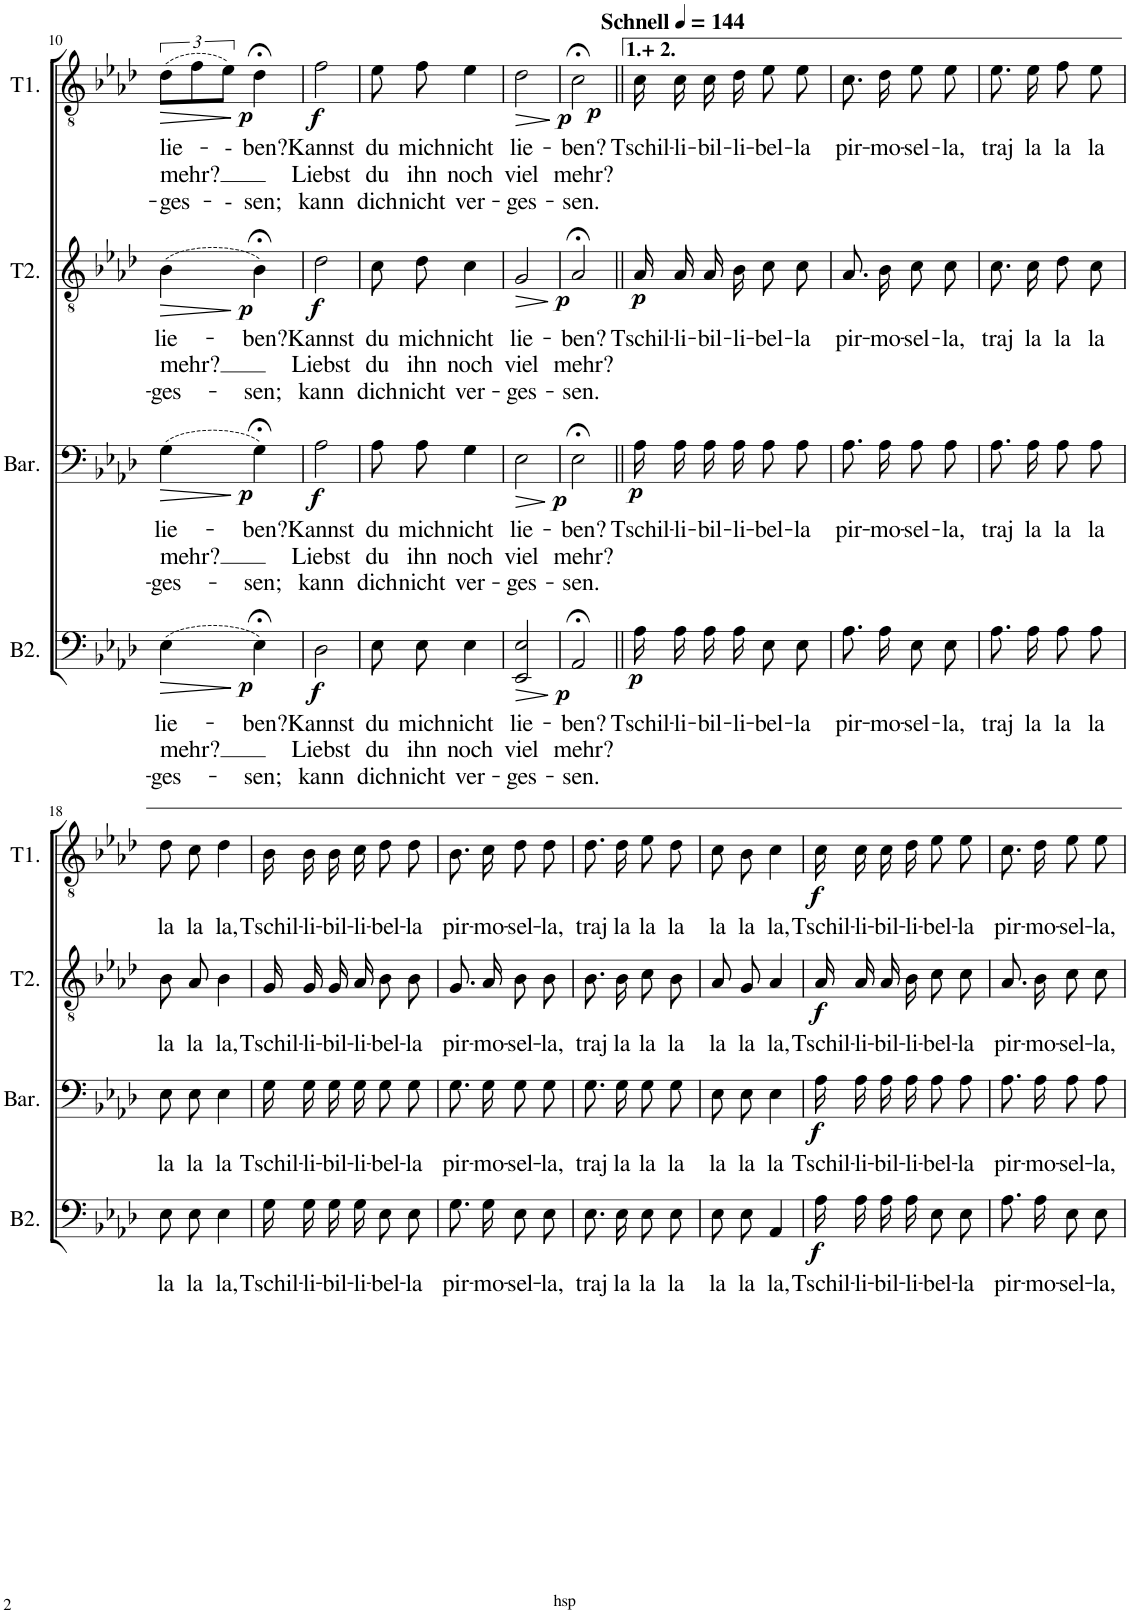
**kern	**text	**text	**text	**dynam	**kern	**text	**text	**text	**dynam	**kern	**text	**text	**text	**dynam	**kern	**text	**text	**text	**dynam
*part4	*part4	*part4	*part4	*part4	*part3	*part3	*part3	*part3	*part3	*part2	*part2	*part2	*part2	*part2	*part1	*part1	*part1	*part1	*part1
*staff4	*staff4	*staff4	*staff4	*staff4	*staff3	*staff3	*staff3	*staff3	*staff3	*staff2	*staff2	*staff2	*staff2	*staff2	*staff1	*staff1	*staff1	*staff1	*staff1
*I"Bas 2	*	*	*	*	*I"Bariton	*	*	*	*	*I"Tenor 2	*	*	*	*	*I"Tenor 1	*	*	*	*
*I'B2.	*	*	*	*	*I'Bar.	*	*	*	*	*I'T2.	*	*	*	*	*I'T1.	*	*	*	*
!!LO:PB:g=z
*clefF4	*	*	*	*	*clefF4	*	*	*	*	*clefGv2	*	*	*	*	*clefGv2	*	*	*	*
*k[b-e-a-d-]	*	*	*	*	*k[b-e-a-d-]	*	*	*	*	*k[b-e-a-d-]	*	*	*	*	*k[b-e-a-d-]	*	*	*	*
*M2/4	*	*	*	*	*M2/4	*	*	*	*	*M2/4	*	*	*	*	*M2/4	*	*	*	*
=10	=10	=10	=10	=10	=10	=10	=10	=10	=10	=10	=10	=10	=10	=10	=10	=10	=10	=10	=10
!	!LO:LY:b	!LO:LY:b	!LO:LY:b	!LO:HP:b	!	!LO:LY:b	!LO:LY:b	!LO:LY:b	!LO:HP:b	!	!LO:LY:b	!LO:LY:b	!LO:LY:b	!LO:HP:b	!	!LO:LY:b	!LO:LY:b	!LO:LY:b	!LO:HP:b
(4E-\	lie-	mehr?	ges-	>	(4G\	lie-	mehr?	ges-	>	(4B-\	lie-	mehr?	ges-	>	(12d-\L	lie-	mehr?	ges-	>
.	.	.	.	.	.	.	.	.	.	.	.	.	.	.	12f\	.	.	.	.
!	!	!	!	!	!	!	!	!	!	!	!	!	!	!	!	!LO:LY:b	!	!LO:LY:b	!
.	.	.	.	.	.	.	.	.	.	.	.	.	.	.	12e-\J)	-	.	-	.
!	!LO:LY:b	!	!LO:LY:b	!LO:DY:n=1:b	!	!LO:LY:b	!	!LO:LY:b	!LO:DY:n=1:b	!	!LO:LY:b	!	!LO:LY:b	!LO:DY:n=1:b	!	!LO:LY:b	!	!LO:LY:b	!LO:DY:n=1:b
4E-;<\)	ben?	.	sen;	] p	4G;<\)	ben?	.	sen;	] p	4B-;<\)	ben?	.	sen;	] p	4d-;<\	ben?	.	sen;	] p
=11	=11	=11	=11	=11	=11	=11	=11	=11	=11	=11	=11	=11	=11	=11	=11	=11	=11	=11	=11
!	!LO:LY:b	!LO:LY:b	!LO:LY:b	!LO:DY:b	!	!LO:LY:b	!LO:LY:b	!LO:LY:b	!LO:DY:b	!	!LO:LY:b	!LO:LY:b	!LO:LY:b	!LO:DY:b	!	!LO:LY:b	!LO:LY:b	!LO:LY:b	!LO:DY:b
2D-\	Kannst	Liebst	kann	f	2A-\	Kannst	Liebst	kann	f	2d-\	Kannst	Liebst	kann	f	2f\	Kannst	Liebst	kann	f
=12	=12	=12	=12	=12	=12	=12	=12	=12	=12	=12	=12	=12	=12	=12	=12	=12	=12	=12	=12
!	!LO:LY:b	!LO:LY:b	!LO:LY:b	!	!	!LO:LY:b	!LO:LY:b	!LO:LY:b	!	!	!LO:LY:b	!LO:LY:b	!LO:LY:b	!	!	!LO:LY:b	!LO:LY:b	!LO:LY:b	!
8E-\L	du	du	dich	.	8A-\L	du	du	dich	.	8c\L	du	du	dich	.	8e-\	du	du	dich	.
!	!LO:LY:b	!LO:LY:b	!LO:LY:b	!	!	!LO:LY:b	!LO:LY:b	!LO:LY:b	!	!	!LO:LY:b	!LO:LY:b	!LO:LY:b	!	!	!LO:LY:b	!LO:LY:b	!LO:LY:b	!
8E-\J	mich	ihn	nicht	.	8A-\J	mich	ihn	nicht	.	8d-\J	mich	ihn	nicht	.	8f\	mich	ihn	nicht	.
!	!LO:LY:b	!LO:LY:b	!LO:LY:b	!	!	!LO:LY:b	!LO:LY:b	!LO:LY:b	!	!	!LO:LY:b	!LO:LY:b	!LO:LY:b	!	!	!LO:LY:b	!LO:LY:b	!LO:LY:b	!
4E-\	nicht	noch	ver-	.	4G\	nicht	noch	ver-	.	4c\	nicht	noch	ver-	.	4e-\	nicht	noch	ver-	.
=13	=13	=13	=13	=13	=13	=13	=13	=13	=13	=13	=13	=13	=13	=13	=13	=13	=13	=13	=13
!	!LO:LY:b	!LO:LY:b	!LO:LY:b	!LO:HP:b	!	!LO:LY:b	!LO:LY:b	!LO:LY:b	!LO:HP:b	!	!LO:LY:b	!LO:LY:b	!LO:LY:b	!LO:HP:b	!	!LO:LY:b	!LO:LY:b	!LO:LY:b	!LO:HP:b
2EE-/ 2E-/	lie-	viel	ges-	>	2E-\	lie-	viel	ges-	>	2G/	lie-	viel	ges-	>	2d-\	lie-	viel	ges-	>
.	.	.	.	]	.	.	.	.	]	.	.	.	.	]	.	.	.	.	]
=14	=14	=14	=14	=14	=14	=14	=14	=14	=14	=14	=14	=14	=14	=14	=14	=14	=14	=14	=14
!	!LO:LY:b	!LO:LY:b	!LO:LY:b	!LO:DY:b	!	!LO:LY:b	!LO:LY:b	!LO:LY:b	!LO:DY:b	!	!LO:LY:b	!LO:LY:b	!LO:LY:b	!LO:DY:b	!	!LO:LY:b	!LO:LY:b	!LO:LY:b	!LO:DY:b
2AA-;</	ben?	mehr?	sen.	p	2E-;<\	ben?	mehr?	sen.	p	2A-;</	ben?	mehr?	sen.	p	2c;<\	ben?	mehr?	sen.	p
=15||	=15||	=15||	=15||	=15||	=15||	=15||	=15||	=15||	=15||	=15||	=15||	=15||	=15||	=15||	=15||	=15||	=15||	=15||	=15||
*	*	*	*	*	*	*	*	*	*	*	*	*	*	*	*MM144	*	*	*	*
!	!	!	!	!	!	!	!	!	!	!	!	!	!	!	!LO:TX:a:B:t=Schnell	!	!	!	!
!	!LO:LY:b	!	!	!LO:DY:b	!	!LO:LY:b	!	!	!LO:DY:b	!	!LO:LY:b	!	!	!LO:DY:b	!	!LO:LY:b	!	!	!LO:DY:b
16A-\LL	Tschil-	.	.	p	16A-\LL	Tschil-	.	.	p	16A-/LL	Tschil-	.	.	p	16c\	Tschil-	.	.	p
!	!LO:LY:b	!	!	!	!	!LO:LY:b	!	!	!	!	!LO:LY:b	!	!	!	!	!LO:LY:b	!	!	!
16A-\J	li-	.	.	.	16A-\J	li-	.	.	.	16A-/J	li-	.	.	.	16c\	li-	.	.	.
!	!LO:LY:b	!	!	!	!	!LO:LY:b	!	!	!	!	!LO:LY:b	!	!	!	!	!LO:LY:b	!	!	!
16A-\L	bil-	.	.	.	16A-\L	bil-	.	.	.	16A-/L	bil-	.	.	.	16c\	bil-	.	.	.
!	!LO:LY:b	!	!	!	!	!LO:LY:b	!	!	!	!	!LO:LY:b	!	!	!	!	!LO:LY:b	!	!	!
16A-\JJ	li-	.	.	.	16A-\JJ	li-	.	.	.	16B-/JJ	li-	.	.	.	16d-\	li-	.	.	.
!	!LO:LY:b	!	!	!	!	!LO:LY:b	!	!	!	!	!LO:LY:b	!	!	!	!	!LO:LY:b	!	!	!
8E-\L	bel-	.	.	.	8A-\L	bel-	.	.	.	8c\L	bel-	.	.	.	8e-\	bel-	.	.	.
!	!LO:LY:b	!	!	!	!	!LO:LY:b	!	!	!	!	!LO:LY:b	!	!	!	!	!LO:LY:b	!	!	!
8E-\J	la	.	.	.	8A-\J	la	.	.	.	8c\J	la	.	.	.	8e-\	la	.	.	.
=16	=16	=16	=16	=16	=16	=16	=16	=16	=16	=16	=16	=16	=16	=16	=16	=16	=16	=16	=16
!	!LO:LY:b	!	!	!	!	!LO:LY:b	!	!	!	!	!LO:LY:b	!	!	!	!	!LO:LY:b	!	!	!
8.A-\L	pir-	.	.	.	8.A-\L	pir-	.	.	.	8.A-/L	pir-	.	.	.	8.c\	pir-	.	.	.
!	!LO:LY:b	!	!	!	!	!LO:LY:b	!	!	!	!	!LO:LY:b	!	!	!	!	!LO:LY:b	!	!	!
16A-\Jk	mo-	.	.	.	16A-\Jk	mo-	.	.	.	16B-/Jk	mo-	.	.	.	16d-\	mo-	.	.	.
!	!LO:LY:b	!	!	!	!	!LO:LY:b	!	!	!	!	!LO:LY:b	!	!	!	!	!LO:LY:b	!	!	!
8E-\L	sel-	.	.	.	8A-\L	sel-	.	.	.	8c\L	sel-	.	.	.	8e-\	sel-	.	.	.
!	!LO:LY:b	!	!	!	!	!LO:LY:b	!	!	!	!	!LO:LY:b	!	!	!	!	!LO:LY:b	!	!	!
8E-\J	la,	.	.	.	8A-\J	la,	.	.	.	8c\J	la,	.	.	.	8e-\	la,	.	.	.
=17	=17	=17	=17	=17	=17	=17	=17	=17	=17	=17	=17	=17	=17	=17	=17	=17	=17	=17	=17
!	!LO:LY:b	!	!	!	!	!LO:LY:b	!	!	!	!	!LO:LY:b	!	!	!	!	!LO:LY:b	!	!	!
8.A-\L	traj	.	.	.	8.A-\L	traj	.	.	.	8.c\L	traj	.	.	.	8.e-\	traj	.	.	.
!	!LO:LY:b	!	!	!	!	!LO:LY:b	!	!	!	!	!LO:LY:b	!	!	!	!	!LO:LY:b	!	!	!
16A-\Jk	la	.	.	.	16A-\Jk	la	.	.	.	16c\Jk	la	.	.	.	16e-\	la	.	.	.
!	!LO:LY:b	!	!	!	!	!LO:LY:b	!	!	!	!	!LO:LY:b	!	!	!	!	!LO:LY:b	!	!	!
8A-\L	la	.	.	.	8A-\L	la	.	.	.	8d-\L	la	.	.	.	8f\	la	.	.	.
!	!LO:LY:b	!	!	!	!	!LO:LY:b	!	!	!	!	!LO:LY:b	!	!	!	!	!LO:LY:b	!	!	!
8A-\J	la	.	.	.	8A-\J	la	.	.	.	8c\J	la	.	.	.	8e-\	la	.	.	.
!!LO:LB:g=z
=18	=18	=18	=18	=18	=18	=18	=18	=18	=18	=18	=18	=18	=18	=18	=18	=18	=18	=18	=18
!	!LO:LY:b	!	!	!	!	!LO:LY:b	!	!	!	!	!LO:LY:b	!	!	!	!	!LO:LY:b	!	!	!
8E-\L	la	.	.	.	8E-\L	la	.	.	.	8B-/L	la	.	.	.	8d-\	la	.	.	.
!	!LO:LY:b	!	!	!	!	!LO:LY:b	!	!	!	!	!LO:LY:b	!	!	!	!	!LO:LY:b	!	!	!
8E-\J	la	.	.	.	8E-\J	la	.	.	.	8A-/J	la	.	.	.	8c\	la	.	.	.
!	!LO:LY:b	!	!	!	!	!LO:LY:b	!	!	!	!	!LO:LY:b	!	!	!	!	!LO:LY:b	!	!	!
4E-\	la,	.	.	.	4E-\	la	.	.	.	4B-\	la,	.	.	.	4d-\	la,	.	.	.
=19	=19	=19	=19	=19	=19	=19	=19	=19	=19	=19	=19	=19	=19	=19	=19	=19	=19	=19	=19
!	!LO:LY:b	!	!	!	!	!LO:LY:b	!	!	!	!	!LO:LY:b	!	!	!	!	!LO:LY:b	!	!	!
16G\LL	Tschil-	.	.	.	16G\LL	Tschil-	.	.	.	16G/LL	Tschil-	.	.	.	16B-\	Tschil-	.	.	.
!	!LO:LY:b	!	!	!	!	!LO:LY:b	!	!	!	!	!LO:LY:b	!	!	!	!	!LO:LY:b	!	!	!
16G\J	li-	.	.	.	16G\J	li-	.	.	.	16G/J	li-	.	.	.	16B-\	li-	.	.	.
!	!LO:LY:b	!	!	!	!	!LO:LY:b	!	!	!	!	!LO:LY:b	!	!	!	!	!LO:LY:b	!	!	!
16G\L	bil-	.	.	.	16G\L	bil-	.	.	.	16G/L	bil-	.	.	.	16B-\	bil-	.	.	.
!	!LO:LY:b	!	!	!	!	!LO:LY:b	!	!	!	!	!LO:LY:b	!	!	!	!	!LO:LY:b	!	!	!
16G\JJ	li-	.	.	.	16G\JJ	li-	.	.	.	16A-/JJ	li-	.	.	.	16c\	li-	.	.	.
!	!LO:LY:b	!	!	!	!	!LO:LY:b	!	!	!	!	!LO:LY:b	!	!	!	!	!LO:LY:b	!	!	!
8E-\L	bel-	.	.	.	8G\L	bel-	.	.	.	8B-\L	bel-	.	.	.	8d-\	bel-	.	.	.
!	!LO:LY:b	!	!	!	!	!LO:LY:b	!	!	!	!	!LO:LY:b	!	!	!	!	!LO:LY:b	!	!	!
8E-\J	la	.	.	.	8G\J	la	.	.	.	8B-\J	la	.	.	.	8d-\	la	.	.	.
=20	=20	=20	=20	=20	=20	=20	=20	=20	=20	=20	=20	=20	=20	=20	=20	=20	=20	=20	=20
!	!LO:LY:b	!	!	!	!	!LO:LY:b	!	!	!	!	!LO:LY:b	!	!	!	!	!LO:LY:b	!	!	!
8.G\L	pir-	.	.	.	8.G\L	pir-	.	.	.	8.G/L	pir-	.	.	.	8.B-\	pir-	.	.	.
!	!LO:LY:b	!	!	!	!	!LO:LY:b	!	!	!	!	!LO:LY:b	!	!	!	!	!LO:LY:b	!	!	!
16G\Jk	mo-	.	.	.	16G\Jk	mo-	.	.	.	16A-/Jk	mo-	.	.	.	16c\	mo-	.	.	.
!	!LO:LY:b	!	!	!	!	!LO:LY:b	!	!	!	!	!LO:LY:b	!	!	!	!	!LO:LY:b	!	!	!
8E-\L	sel-	.	.	.	8G\L	sel-	.	.	.	8B-\L	sel-	.	.	.	8d-\	sel-	.	.	.
!	!LO:LY:b	!	!	!	!	!LO:LY:b	!	!	!	!	!LO:LY:b	!	!	!	!	!LO:LY:b	!	!	!
8E-\J	la,	.	.	.	8G\J	la,	.	.	.	8B-\J	la,	.	.	.	8d-\	la,	.	.	.
=21	=21	=21	=21	=21	=21	=21	=21	=21	=21	=21	=21	=21	=21	=21	=21	=21	=21	=21	=21
!	!LO:LY:b	!	!	!	!	!LO:LY:b	!	!	!	!	!LO:LY:b	!	!	!	!	!LO:LY:b	!	!	!
8.E-\L	traj	.	.	.	8.G\L	traj	.	.	.	8.B-\L	traj	.	.	.	8.d-\	traj	.	.	.
!	!LO:LY:b	!	!	!	!	!LO:LY:b	!	!	!	!	!LO:LY:b	!	!	!	!	!LO:LY:b	!	!	!
16E-\Jk	la	.	.	.	16G\Jk	la	.	.	.	16B-\Jk	la	.	.	.	16d-\	la	.	.	.
!	!LO:LY:b	!	!	!	!	!LO:LY:b	!	!	!	!	!LO:LY:b	!	!	!	!	!LO:LY:b	!	!	!
8E-\L	la	.	.	.	8G\L	la	.	.	.	8c\L	la	.	.	.	8e-\	la	.	.	.
!	!LO:LY:b	!	!	!	!	!LO:LY:b	!	!	!	!	!LO:LY:b	!	!	!	!	!LO:LY:b	!	!	!
8E-\J	la	.	.	.	8G\J	la	.	.	.	8B-\J	la	.	.	.	8d-\	la	.	.	.
=22	=22	=22	=22	=22	=22	=22	=22	=22	=22	=22	=22	=22	=22	=22	=22	=22	=22	=22	=22
!	!LO:LY:b	!	!	!	!	!LO:LY:b	!	!	!	!	!LO:LY:b	!	!	!	!	!LO:LY:b	!	!	!
8E-\L	la	.	.	.	8E-\L	la	.	.	.	8A-/L	la	.	.	.	8c\	la	.	.	.
!	!LO:LY:b	!	!	!	!	!LO:LY:b	!	!	!	!	!LO:LY:b	!	!	!	!	!LO:LY:b	!	!	!
8E-\J	la	.	.	.	8E-\J	la	.	.	.	8G/J	la	.	.	.	8B-\	la	.	.	.
!	!LO:LY:b	!	!	!	!	!LO:LY:b	!	!	!	!	!LO:LY:b	!	!	!	!	!LO:LY:b	!	!	!
4AA-/	la,	.	.	.	4E-\	la	.	.	.	4A-/	la,	.	.	.	4c\	la,	.	.	.
=23	=23	=23	=23	=23	=23	=23	=23	=23	=23	=23	=23	=23	=23	=23	=23	=23	=23	=23	=23
!	!LO:LY:b	!	!	!LO:DY:b	!	!LO:LY:b	!	!	!LO:DY:b	!	!LO:LY:b	!	!	!LO:DY:b	!	!LO:LY:b	!	!	!LO:DY:b
16A-\LL	Tschil-	.	.	f	16A-\LL	Tschil-	.	.	f	16A-/LL	Tschil-	.	.	f	16c\	Tschil-	.	.	f
!	!LO:LY:b	!	!	!	!	!LO:LY:b	!	!	!	!	!LO:LY:b	!	!	!	!	!LO:LY:b	!	!	!
16A-\J	li-	.	.	.	16A-\J	li-	.	.	.	16A-/J	li-	.	.	.	16c\	li-	.	.	.
!	!LO:LY:b	!	!	!	!	!LO:LY:b	!	!	!	!	!LO:LY:b	!	!	!	!	!LO:LY:b	!	!	!
16A-\L	bil-	.	.	.	16A-\L	bil-	.	.	.	16A-/L	bil-	.	.	.	16c\	bil-	.	.	.
!	!LO:LY:b	!	!	!	!	!LO:LY:b	!	!	!	!	!LO:LY:b	!	!	!	!	!LO:LY:b	!	!	!
16A-\JJ	li-	.	.	.	16A-\JJ	li-	.	.	.	16B-/JJ	li-	.	.	.	16d-\	li-	.	.	.
!	!LO:LY:b	!	!	!	!	!LO:LY:b	!	!	!	!	!LO:LY:b	!	!	!	!	!LO:LY:b	!	!	!
8E-\L	bel-	.	.	.	8A-\L	bel-	.	.	.	8c\L	bel-	.	.	.	8e-\	bel-	.	.	.
!	!LO:LY:b	!	!	!	!	!LO:LY:b	!	!	!	!	!LO:LY:b	!	!	!	!	!LO:LY:b	!	!	!
8E-\J	la	.	.	.	8A-\J	la	.	.	.	8c\J	la	.	.	.	8e-\	la	.	.	.
=24	=24	=24	=24	=24	=24	=24	=24	=24	=24	=24	=24	=24	=24	=24	=24	=24	=24	=24	=24
!	!LO:LY:b	!	!	!	!	!LO:LY:b	!	!	!	!	!LO:LY:b	!	!	!	!	!LO:LY:b	!	!	!
8.A-\L	pir-	.	.	.	8.A-\L	pir-	.	.	.	8.A-/L	pir-	.	.	.	8.c\	pir-	.	.	.
!	!LO:LY:b	!	!	!	!	!LO:LY:b	!	!	!	!	!LO:LY:b	!	!	!	!	!LO:LY:b	!	!	!
16A-\Jk	mo-	.	.	.	16A-\Jk	mo-	.	.	.	16B-/Jk	mo-	.	.	.	16d-\	mo-	.	.	.
!	!LO:LY:b	!	!	!	!	!LO:LY:b	!	!	!	!	!LO:LY:b	!	!	!	!	!LO:LY:b	!	!	!
8E-\L	sel-	.	.	.	8A-\L	sel-	.	.	.	8c\L	sel-	.	.	.	8e-\	sel-	.	.	.
!	!LO:LY:b	!	!	!	!	!LO:LY:b	!	!	!	!	!LO:LY:b	!	!	!	!	!LO:LY:b	!	!	!
8E-\J	la,	.	.	.	8A-\J	la,	.	.	.	8c\J	la,	.	.	.	8e-\	la,	.	.	.
=	=	=	=	=	=	=	=	=	=	=	=	=	=	=	=	=	=	=	=
*-	*-	*-	*-	*-	*-	*-	*-	*-	*-	*-	*-	*-	*-	*-	*-	*-	*-	*-	*-
